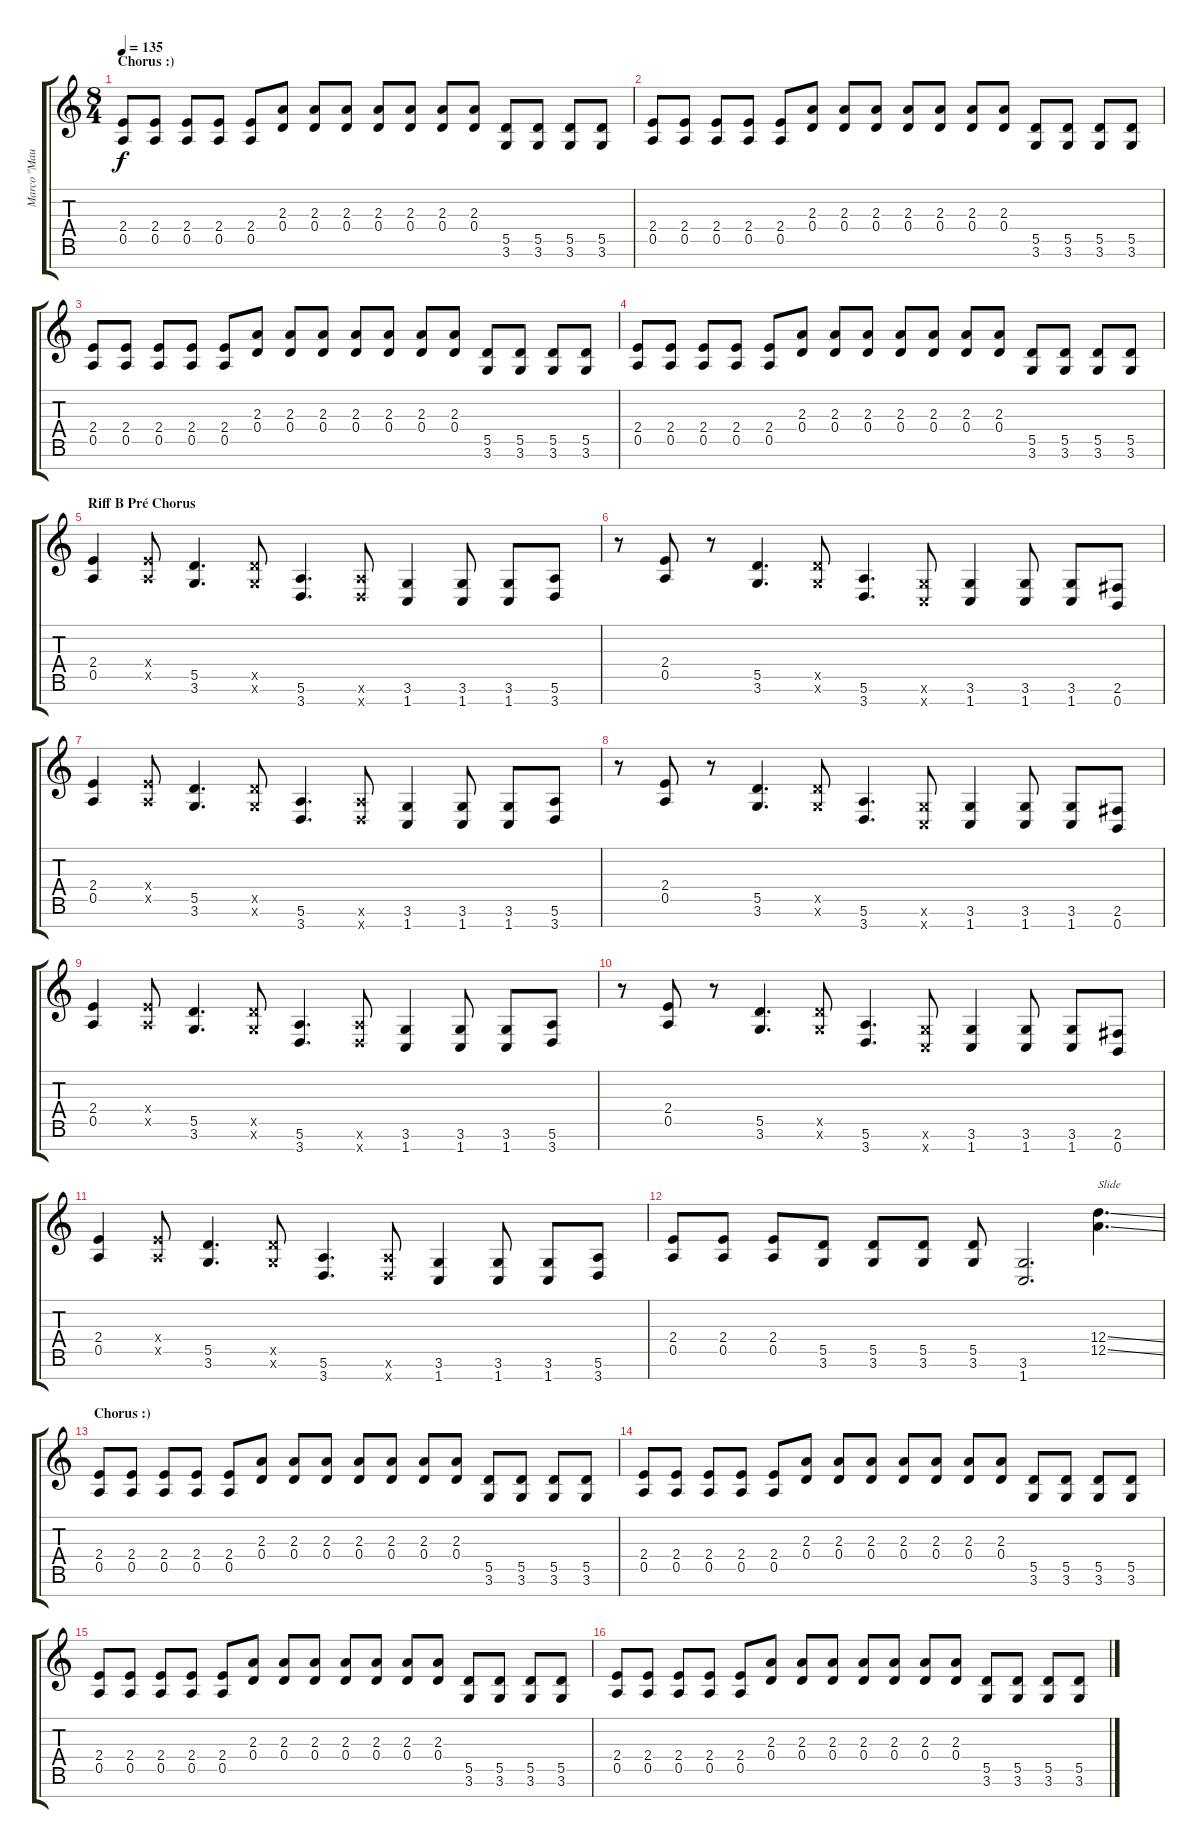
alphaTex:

\track ("Marco \"Maus\" Biazzi" "Marco \"Mau") {instrument distortionguitar}
\staff {score tabs}
\tuning (E4 B3 G3 D3 A2 E2 B1) {hide}
\ts (8 4)
\section ("" "Chorus :)")
\tempo 135
\clef g2
\ks c
(2.4 0.5).8{dy f} (2.4 0.5).8 (2.4 0.5).8 (2.4 0.5).8 (2.4 0.5).8 (2.3 0.4).8 (2.3 0.4).8 (2.3 0.4).8 (2.3 0.4).8 (2.3 0.4).8 (2.3 0.4).8 (2.3 0.4).8 (5.5 3.6).8 (5.5 3.6).8 (5.5 3.6).8 (5.5 3.6).8 |
(2.4 0.5).8 (2.4 0.5).8 (2.4 0.5).8 (2.4 0.5).8 (2.4 0.5).8 (2.3 0.4).8 (2.3 0.4).8 (2.3 0.4).8 (2.3 0.4).8 (2.3 0.4).8 (2.3 0.4).8 (2.3 0.4).8 (5.5 3.6).8 (5.5 3.6).8 (5.5 3.6).8 (5.5 3.6).8 |
(2.4 0.5).8 (2.4 0.5).8 (2.4 0.5).8 (2.4 0.5).8 (2.4 0.5).8 (2.3 0.4).8 (2.3 0.4).8 (2.3 0.4).8 (2.3 0.4).8 (2.3 0.4).8 (2.3 0.4).8 (2.3 0.4).8 (5.5 3.6).8 (5.5 3.6).8 (5.5 3.6).8 (5.5 3.6).8 |
(2.4 0.5).8 (2.4 0.5).8 (2.4 0.5).8 (2.4 0.5).8 (2.4 0.5).8 (2.3 0.4).8 (2.3 0.4).8 (2.3 0.4).8 (2.3 0.4).8 (2.3 0.4).8 (2.3 0.4).8 (2.3 0.4).8 (5.5 3.6).8 (5.5 3.6).8 (5.5 3.6).8 (5.5 3.6).8 |
\section ("" "Riff B Pré Chorus")
(2.4 0.5).4 (2.4{x} 0.5{x}).8 (5.5 3.6).4{d} (5.5{x} 3.6{x}).8 (5.6 3.7).4{d} (5.6{x} 3.7{x}).8 (3.6 1.7).4 (3.6 1.7).8 (3.6 1.7).8 (5.6 3.7).8 |
r.8 (2.4 0.5).8 r.8 (5.5 3.6).4{d} (5.5{x} 3.6{x}).8 (5.6 3.7).4{d} (3.6{x} 1.7{x}).8 (3.6 1.7).4 (3.6 1.7).8 (3.6 1.7).8 (2.6 0.7).8 |
(2.4 0.5).4 (2.4{x} 0.5{x}).8 (5.5 3.6).4{d} (5.5{x} 3.6{x}).8 (5.6 3.7).4{d} (5.6{x} 3.7{x}).8 (3.6 1.7).4 (3.6 1.7).8 (3.6 1.7).8 (5.6 3.7).8 |
r.8 (2.4 0.5).8 r.8 (5.5 3.6).4{d} (5.5{x} 3.6{x}).8 (5.6 3.7).4{d} (3.6{x} 1.7{x}).8 (3.6 1.7).4 (3.6 1.7).8 (3.6 1.7).8 (2.6 0.7).8 |
(2.4 0.5).4 (2.4{x} 0.5{x}).8 (5.5 3.6).4{d} (5.5{x} 3.6{x}).8 (5.6 3.7).4{d} (5.6{x} 3.7{x}).8 (3.6 1.7).4 (3.6 1.7).8 (3.6 1.7).8 (5.6 3.7).8 |
r.8 (2.4 0.5).8 r.8 (5.5 3.6).4{d} (5.5{x} 3.6{x}).8 (5.6 3.7).4{d} (3.6{x} 1.7{x}).8 (3.6 1.7).4 (3.6 1.7).8 (3.6 1.7).8 (2.6 0.7).8 |
(2.4 0.5).4 (2.4{x} 0.5{x}).8 (5.5 3.6).4{d} (5.5{x} 3.6{x}).8 (5.6 3.7).4{d} (5.6{x} 3.7{x}).8 (3.6 1.7).4 (3.6 1.7).8 (3.6 1.7).8 (5.6 3.7).8 |
(2.4 0.5).8 (2.4 0.5).8 (2.4 0.5).8 (5.5 3.6).8 (5.5 3.6).8 (5.5 3.6).8 (5.5 3.6).8 (3.6 1.7).2{d} (12.4{ss} 12.5{ss}).4{d txt "Slide"} |
\section ("" "Chorus :)")
(2.4 0.5).8 (2.4 0.5).8 (2.4 0.5).8 (2.4 0.5).8 (2.4 0.5).8 (2.3 0.4).8 (2.3 0.4).8 (2.3 0.4).8 (2.3 0.4).8 (2.3 0.4).8 (2.3 0.4).8 (2.3 0.4).8 (5.5 3.6).8 (5.5 3.6).8 (5.5 3.6).8 (5.5 3.6).8 |
(2.4 0.5).8 (2.4 0.5).8 (2.4 0.5).8 (2.4 0.5).8 (2.4 0.5).8 (2.3 0.4).8 (2.3 0.4).8 (2.3 0.4).8 (2.3 0.4).8 (2.3 0.4).8 (2.3 0.4).8 (2.3 0.4).8 (5.5 3.6).8 (5.5 3.6).8 (5.5 3.6).8 (5.5 3.6).8 |
(2.4 0.5).8 (2.4 0.5).8 (2.4 0.5).8 (2.4 0.5).8 (2.4 0.5).8 (2.3 0.4).8 (2.3 0.4).8 (2.3 0.4).8 (2.3 0.4).8 (2.3 0.4).8 (2.3 0.4).8 (2.3 0.4).8 (5.5 3.6).8 (5.5 3.6).8 (5.5 3.6).8 (5.5 3.6).8 |
(2.4 0.5).8 (2.4 0.5).8 (2.4 0.5).8 (2.4 0.5).8 (2.4 0.5).8 (2.3 0.4).8 (2.3 0.4).8 (2.3 0.4).8 (2.3 0.4).8 (2.3 0.4).8 (2.3 0.4).8 (2.3 0.4).8 (5.5 3.6).8 (5.5 3.6).8 (5.5 3.6).8 (5.5 3.6).8
